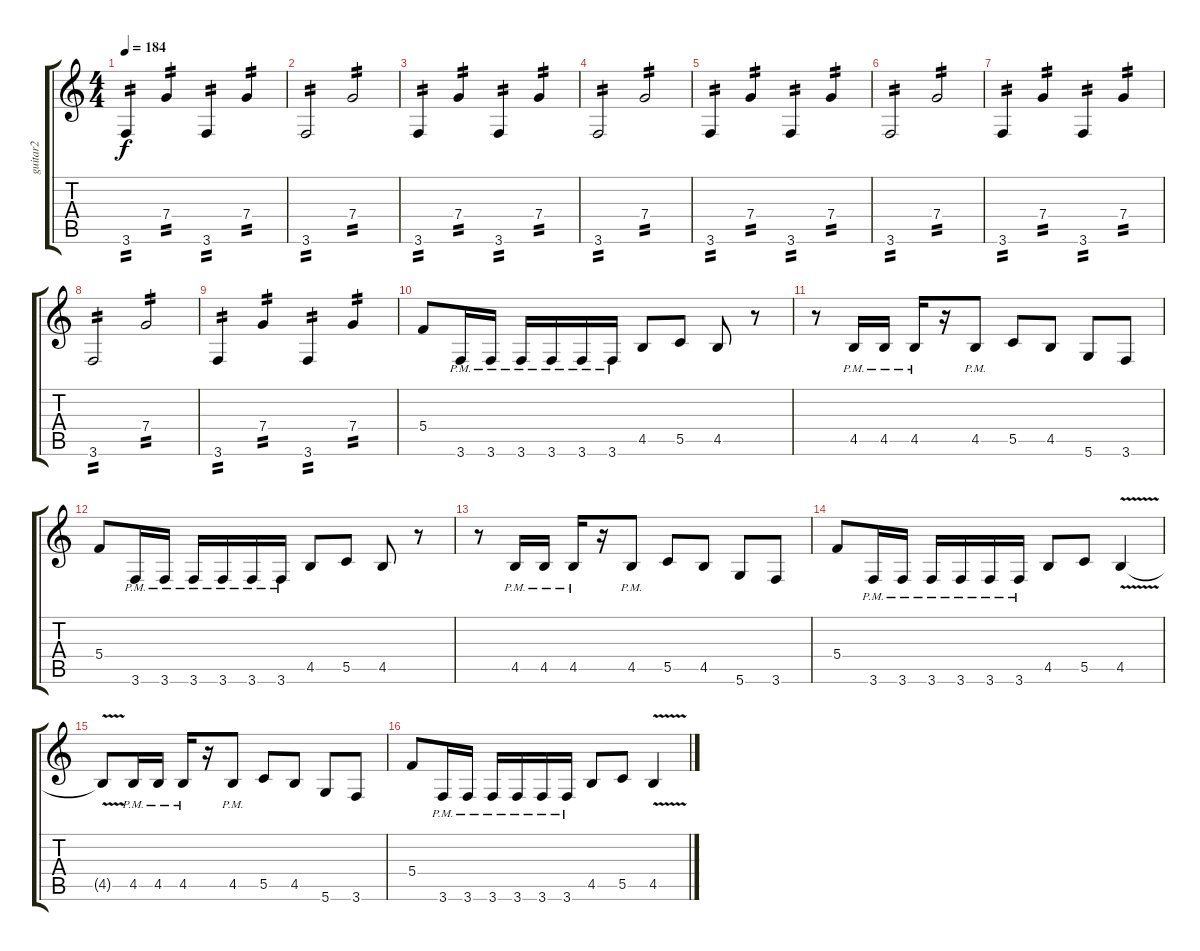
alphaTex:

\track ("guitar2" "guitar2") {instrument distortionguitar}
\staff {score tabs}
\tuning (D4 A3 F3 C3 G2 D2) {hide}
\ts (4 4)
\tempo 184
\clef g2
\ks c
3.6.4{tp 2 dy f} 7.4.4{tp 2} 3.6.4{tp 2} 7.4.4{tp 2} |
3.6.2{tp 2} 7.4.2{tp 2} |
3.6.4{tp 2} 7.4.4{tp 2} 3.6.4{tp 2} 7.4.4{tp 2} |
3.6.2{tp 2} 7.4.2{tp 2} |
3.6.4{tp 2} 7.4.4{tp 2} 3.6.4{tp 2} 7.4.4{tp 2} |
3.6.2{tp 2} 7.4.2{tp 2} |
3.6.4{tp 2} 7.4.4{tp 2} 3.6.4{tp 2} 7.4.4{tp 2} |
3.6.2{tp 2} 7.4.2{tp 2} |
3.6.4{tp 2} 7.4.4{tp 2} 3.6.4{tp 2} 7.4.4{tp 2} |
5.4.8 3.6{pm}.16 3.6{pm}.16 3.6{pm}.16 3.6{pm}.16 3.6{pm}.16 3.6{pm}.16 4.5.8 5.5.8 4.5.8 r.8 |
r.8 4.5{pm}.16 4.5{pm}.16 4.5{pm}.16 r.16 4.5{pm}.8 5.5.8 4.5.8 5.6.8 3.6.8 |
5.4.8 3.6{pm}.16 3.6{pm}.16 3.6{pm}.16 3.6{pm}.16 3.6{pm}.16 3.6{pm}.16 4.5.8 5.5.8 4.5.8 r.8 |
r.8 4.5{pm}.16 4.5{pm}.16 4.5{pm}.16 r.16 4.5{pm}.8 5.5.8 4.5.8 5.6.8 3.6.8 |
5.4.8 3.6{pm}.16 3.6{pm}.16 3.6{pm}.16 3.6{pm}.16 3.6{pm}.16 3.6{pm}.16 4.5.8 5.5.8 4.5{v}.4 |
4.5{t}.8 4.5{pm}.16 4.5{pm}.16 4.5{pm}.16 r.16 4.5{pm}.8 5.5.8 4.5.8 5.6.8 3.6.8 |
5.4.8 3.6{pm}.16 3.6{pm}.16 3.6{pm}.16 3.6{pm}.16 3.6{pm}.16 3.6{pm}.16 4.5.8 5.5.8 4.5{v}.4
